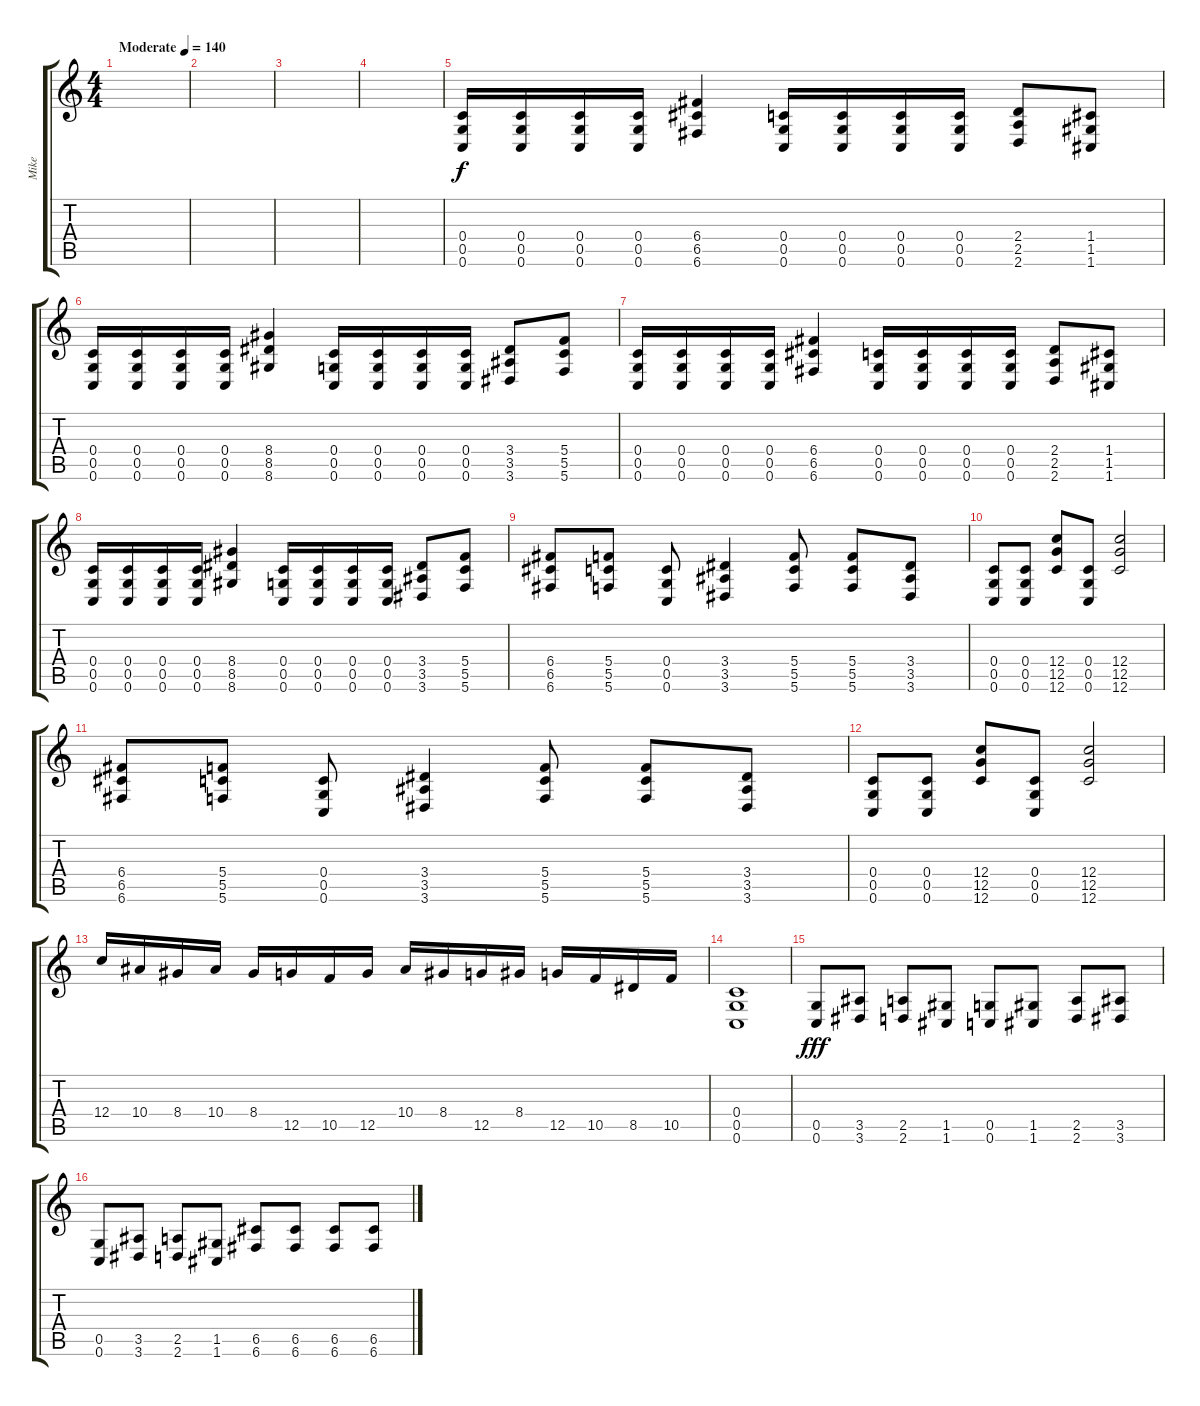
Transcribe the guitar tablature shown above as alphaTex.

\track ("Mike" "Mike") {instrument distortionguitar}
\staff {score tabs}
\tuning (D4 A3 F3 C3 G2 C2) {hide}
\ts (4 4)
\tempo (140 "Moderate")
\clef g2
\ks c
|
|
|
|
(0.4 0.5 0.6).16 (0.4 0.5 0.6).16 (0.4 0.5 0.6).16 (0.4 0.5 0.6).16 (6.4 6.5 6.6).4 (0.4 0.5 0.6).16 (0.4 0.5 0.6).16 (0.4 0.5 0.6).16 (0.4 0.5 0.6).16 (2.4 2.5 2.6).8 (1.4 1.5 1.6).8 |
(0.4 0.5 0.6).16 (0.4 0.5 0.6).16 (0.4 0.5 0.6).16 (0.4 0.5 0.6).16 (8.4 8.5 8.6).4 (0.4 0.5 0.6).16 (0.4 0.5 0.6).16 (0.4 0.5 0.6).16 (0.4 0.5 0.6).16 (3.4 3.5 3.6).8 (5.4 5.5 5.6).8 |
(0.4 0.5 0.6).16 (0.4 0.5 0.6).16 (0.4 0.5 0.6).16 (0.4 0.5 0.6).16 (6.4 6.5 6.6).4 (0.4 0.5 0.6).16 (0.4 0.5 0.6).16 (0.4 0.5 0.6).16 (0.4 0.5 0.6).16 (2.4 2.5 2.6).8 (1.4 1.5 1.6).8 |
(0.4 0.5 0.6).16 (0.4 0.5 0.6).16 (0.4 0.5 0.6).16 (0.4 0.5 0.6).16 (8.4 8.5 8.6).4 (0.4 0.5 0.6).16 (0.4 0.5 0.6).16 (0.4 0.5 0.6).16 (0.4 0.5 0.6).16 (3.4 3.5 3.6).8 (5.4 5.5 5.6).8 |
(6.4 6.5 6.6).8 (5.4 5.5 5.6).8 (0.4 0.5 0.6).8 (3.4 3.5 3.6).4 (5.4 5.5 5.6).8 (5.4 5.5 5.6).8 (3.4 3.5 3.6).8 |
(0.4 0.5 0.6).8 (0.4 0.5 0.6).8 (12.4 12.5 12.6).8 (0.4 0.5 0.6).8 (12.4 12.5 12.6).2 |
(6.4 6.5 6.6).8 (5.4 5.5 5.6).8 (0.4 0.5 0.6).8 (3.4 3.5 3.6).4 (5.4 5.5 5.6).8 (5.4 5.5 5.6).8 (3.4 3.5 3.6).8 |
(0.4 0.5 0.6).8 (0.4 0.5 0.6).8 (12.4 12.5 12.6).8 (0.4 0.5 0.6).8 (12.4 12.5 12.6).2 |
12.4.16 10.4.16 8.4.16 10.4.16 8.4.16 12.5.16 10.5.16 12.5.16 10.4.16 8.4.16 12.5.16 8.4.16 12.5.16 10.5.16 8.5.16 10.5.16 |
(0.4 0.5 0.6).1 |
(0.5 0.6).8{dy fff} (3.5 3.6).8 (2.5 2.6).8 (1.5 1.6).8 (0.5 0.6).8 (1.5 1.6).8 (2.5 2.6).8 (3.5 3.6).8 |
(0.5 0.6).8 (3.5 3.6).8 (2.5 2.6).8 (1.5 1.6).8 (6.5 6.6).8 (6.5 6.6).8 (6.5 6.6).8 (6.5 6.6).8
